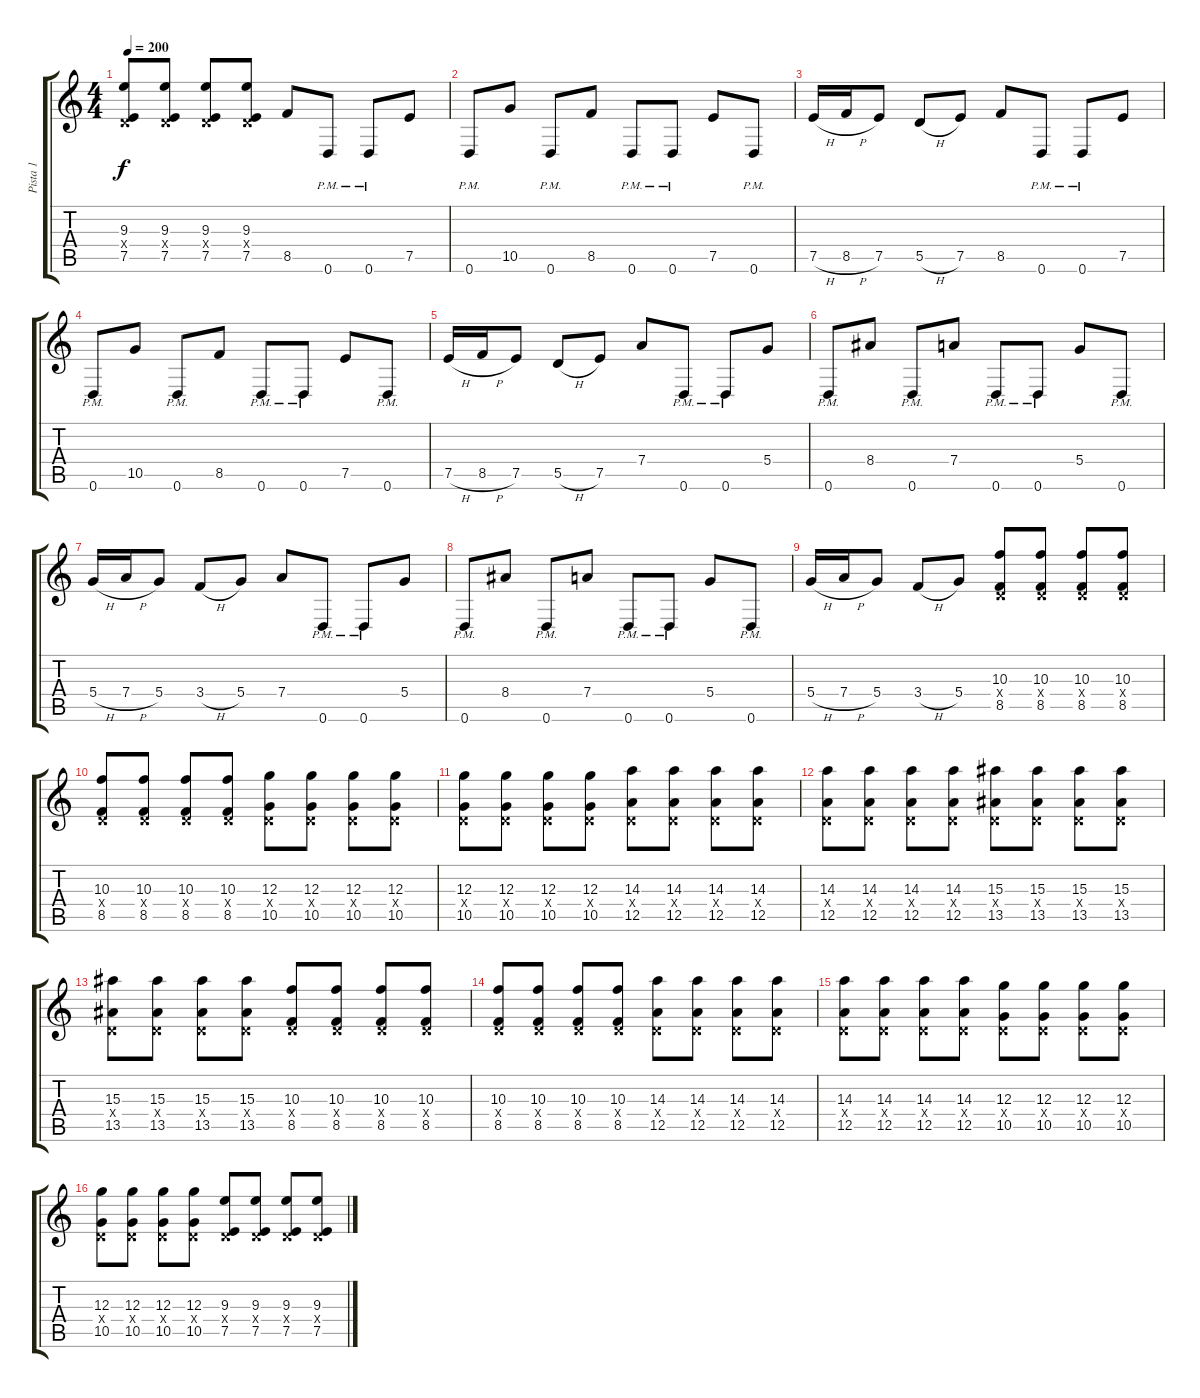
\track ("Pista 1" "Pista 1") {instrument distortionguitar}
\staff {score tabs}
\tuning (D4 B3 G3 D3 A2 D2) {hide}
\ts (4 4)
\tempo 200
\clef g2
\ks c
(9.3 0.4{x} 7.5).8{dy f} (9.3 0.4{x} 7.5).8 (9.3 0.4{x} 7.5).8 (9.3 0.4{x} 7.5).8 8.5.8 0.6{pm}.8 0.6{pm}.8 7.5.8 |
0.6{pm}.8 10.5.8 0.6{pm}.8 8.5.8 0.6{pm}.8 0.6{pm}.8 7.5.8 0.6{pm}.8 |
7.5{h}.16 8.5{h}.16 7.5.8 5.5{h}.8 7.5.8 8.5.8 0.6{pm}.8 0.6{pm}.8 7.5.8 |
0.6{pm}.8 10.5.8 0.6{pm}.8 8.5.8 0.6{pm}.8 0.6{pm}.8 7.5.8 0.6{pm}.8 |
7.5{h}.16 8.5{h}.16 7.5.8 5.5{h}.8 7.5.8 7.4.8 0.6{pm}.8 0.6{pm}.8 5.4.8 |
0.6{pm}.8 8.4.8 0.6{pm}.8 7.4.8 0.6{pm}.8 0.6{pm}.8 5.4.8 0.6{pm}.8 |
5.4{h}.16 7.4{h}.16 5.4.8 3.4{h}.8 5.4.8 7.4.8 0.6{pm}.8 0.6{pm}.8 5.4.8 |
0.6{pm}.8 8.4.8 0.6{pm}.8 7.4.8 0.6{pm}.8 0.6{pm}.8 5.4.8 0.6{pm}.8 |
5.4{h}.16 7.4{h}.16 5.4.8 3.4{h}.8 5.4.8 (10.3 0.4{x} 8.5).8 (10.3 0.4{x} 8.5).8 (10.3 0.4{x} 8.5).8 (10.3 0.4{x} 8.5).8 |
(10.3 0.4{x} 8.5).8 (10.3 0.4{x} 8.5).8 (10.3 0.4{x} 8.5).8 (10.3 0.4{x} 8.5).8 (12.3 0.4{x} 10.5).8 (12.3 0.4{x} 10.5).8 (12.3 0.4{x} 10.5).8 (12.3 0.4{x} 10.5).8 |
(12.3 0.4{x} 10.5).8 (12.3 0.4{x} 10.5).8 (12.3 0.4{x} 10.5).8 (12.3 0.4{x} 10.5).8 (14.3 0.4{x} 12.5).8 (14.3 0.4{x} 12.5).8 (14.3 0.4{x} 12.5).8 (14.3 0.4{x} 12.5).8 |
(14.3 0.4{x} 12.5).8 (14.3 0.4{x} 12.5).8 (14.3 0.4{x} 12.5).8 (14.3 0.4{x} 12.5).8 (15.3 0.4{x} 13.5).8 (15.3 0.4{x} 13.5).8 (15.3 0.4{x} 13.5).8 (15.3 0.4{x} 13.5).8 |
(15.3 0.4{x} 13.5).8 (15.3 0.4{x} 13.5).8 (15.3 0.4{x} 13.5).8 (15.3 0.4{x} 13.5).8 (10.3 0.4{x} 8.5).8 (10.3 0.4{x} 8.5).8 (10.3 0.4{x} 8.5).8 (10.3 0.4{x} 8.5).8 |
(10.3 0.4{x} 8.5).8 (10.3 0.4{x} 8.5).8 (10.3 0.4{x} 8.5).8 (10.3 0.4{x} 8.5).8 (14.3 0.4{x} 12.5).8 (14.3 0.4{x} 12.5).8 (14.3 0.4{x} 12.5).8 (14.3 0.4{x} 12.5).8 |
(14.3 0.4{x} 12.5).8 (14.3 0.4{x} 12.5).8 (14.3 0.4{x} 12.5).8 (14.3 0.4{x} 12.5).8 (12.3 0.4{x} 10.5).8 (12.3 0.4{x} 10.5).8 (12.3 0.4{x} 10.5).8 (12.3 0.4{x} 10.5).8 |
(12.3 0.4{x} 10.5).8 (12.3 0.4{x} 10.5).8 (12.3 0.4{x} 10.5).8 (12.3 0.4{x} 10.5).8 (9.3 0.4{x} 7.5).8 (9.3 0.4{x} 7.5).8 (9.3 0.4{x} 7.5).8 (9.3 0.4{x} 7.5).8
